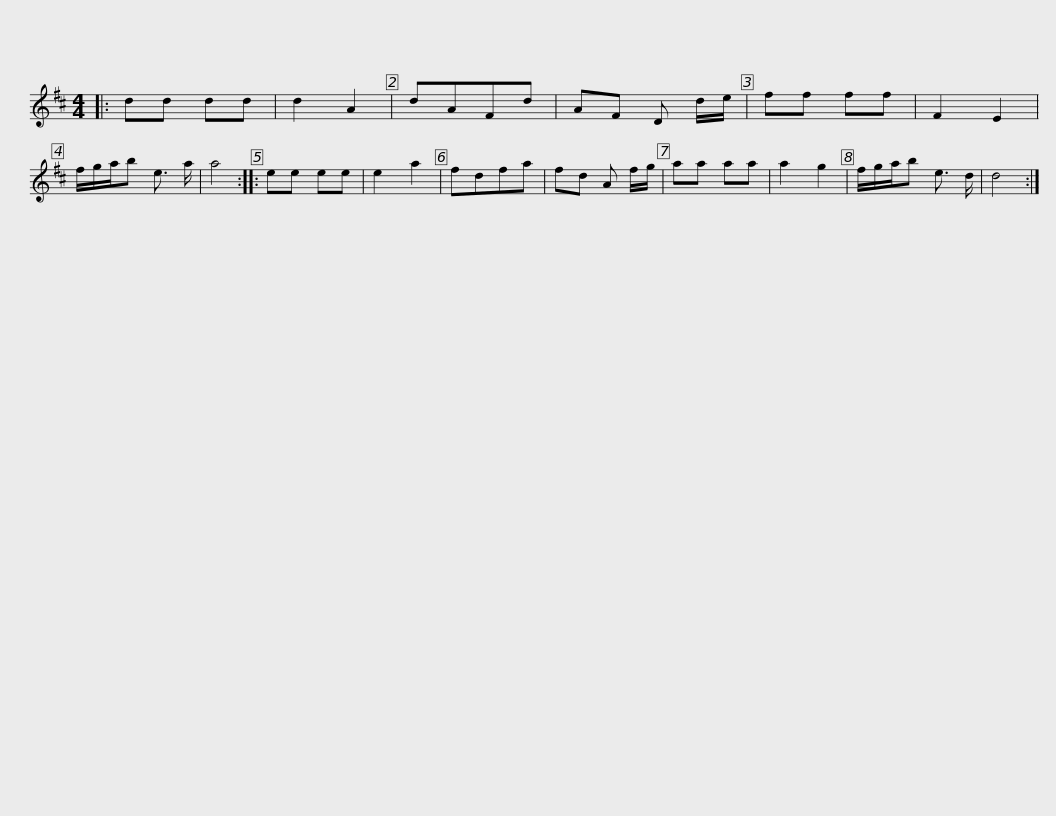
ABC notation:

X:1
L:1/8
M:4/4
I:linebreak $
K:D
V:1 treble
V:1
|: dd dd | d2 A2 | dAFd | AF D d/e/ | ff ff | %5
 F2 E2 | f/g/a/b e3/2 a/ | a4 :: ee ee | e2 a2 | %10
 fdfa |$ fd A f/g/ | aa aa | a2 g2 | f/g/a/b e3/2 d/ | %15
 d4 :| %16
